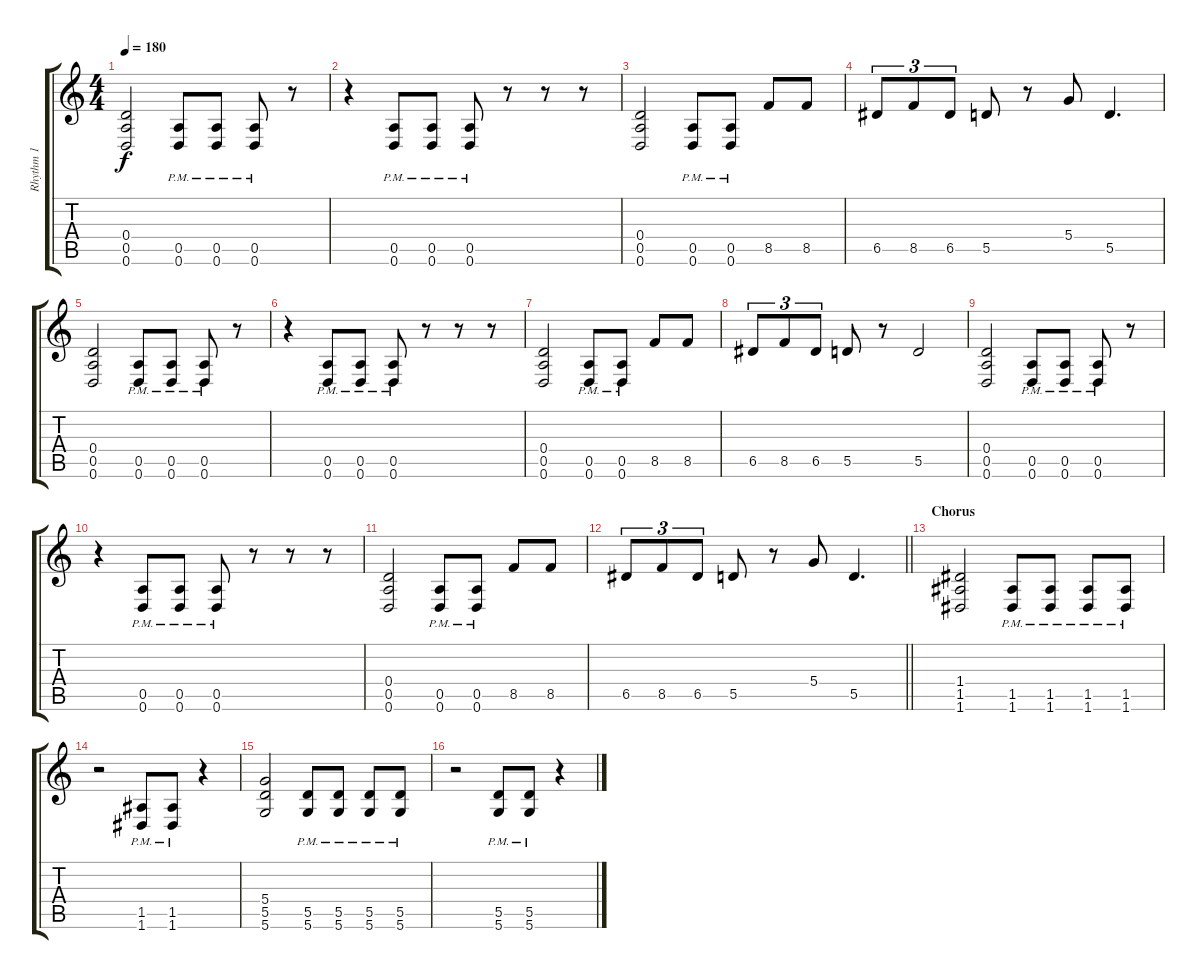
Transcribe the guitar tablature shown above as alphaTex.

\track ("Rhythm 1" "Rhythm 1") {instrument distortionguitar}
\staff {score tabs}
\tuning (E4 B3 G3 D3 A2 D2) {hide}
\ts (4 4)
\tempo 180
\clef g2
\ks c
(0.4 0.5 0.6).2{dy f} (0.5{pm} 0.6{pm}).8 (0.5{pm} 0.6{pm}).8 (0.5{pm} 0.6{pm}).8 r.8 |
r.4 (0.5{pm} 0.6{pm}).8 (0.5{pm} 0.6{pm}).8 (0.5{pm} 0.6{pm}).8 r.8 r.8 r.8 |
(0.4 0.5 0.6).2 (0.5{pm} 0.6{pm}).8 (0.5{pm} 0.6{pm}).8 8.5.8 8.5.8 |
6.5.8{tu (3 2)} 8.5.8{tu (3 2)} 6.5.8{tu (3 2)} 5.5.8 r.8 5.4.8 5.5.4{d} |
(0.4 0.5 0.6).2 (0.5{pm} 0.6{pm}).8 (0.5{pm} 0.6{pm}).8 (0.5{pm} 0.6{pm}).8 r.8 |
r.4 (0.5{pm} 0.6{pm}).8 (0.5{pm} 0.6{pm}).8 (0.5{pm} 0.6{pm}).8 r.8 r.8 r.8 |
(0.4 0.5 0.6).2 (0.5{pm} 0.6{pm}).8 (0.5{pm} 0.6{pm}).8 8.5.8 8.5.8 |
6.5.8{tu (3 2)} 8.5.8{tu (3 2)} 6.5.8{tu (3 2)} 5.5.8 r.8 5.5.2 |
(0.4 0.5 0.6).2 (0.5{pm} 0.6{pm}).8 (0.5{pm} 0.6{pm}).8 (0.5{pm} 0.6{pm}).8 r.8 |
r.4 (0.5{pm} 0.6{pm}).8 (0.5{pm} 0.6{pm}).8 (0.5{pm} 0.6{pm}).8 r.8 r.8 r.8 |
(0.4 0.5 0.6).2 (0.5{pm} 0.6{pm}).8 (0.5{pm} 0.6{pm}).8 8.5.8 8.5.8 |
\barLineRight lightlight
6.5.8{tu (3 2)} 8.5.8{tu (3 2)} 6.5.8{tu (3 2)} 5.5.8 r.8 5.4.8 5.5.4{d} |
\section ("" "Chorus")
(1.4 1.5 1.6).2 (1.5{pm} 1.6{pm}).8 (1.5{pm} 1.6{pm}).8 (1.5{pm} 1.6{pm}).8 (1.5{pm} 1.6{pm}).8 |
r.2 (1.5{pm} 1.6{pm}).8 (1.5{pm} 1.6{pm}).8 r.4 |
(5.4 5.5 5.6).2 (5.5{pm} 5.6{pm}).8 (5.5{pm} 5.6{pm}).8 (5.5{pm} 5.6{pm}).8 (5.5{pm} 5.6{pm}).8 |
r.2 (5.5{pm} 5.6{pm}).8 (5.5{pm} 5.6{pm}).8 r.4
